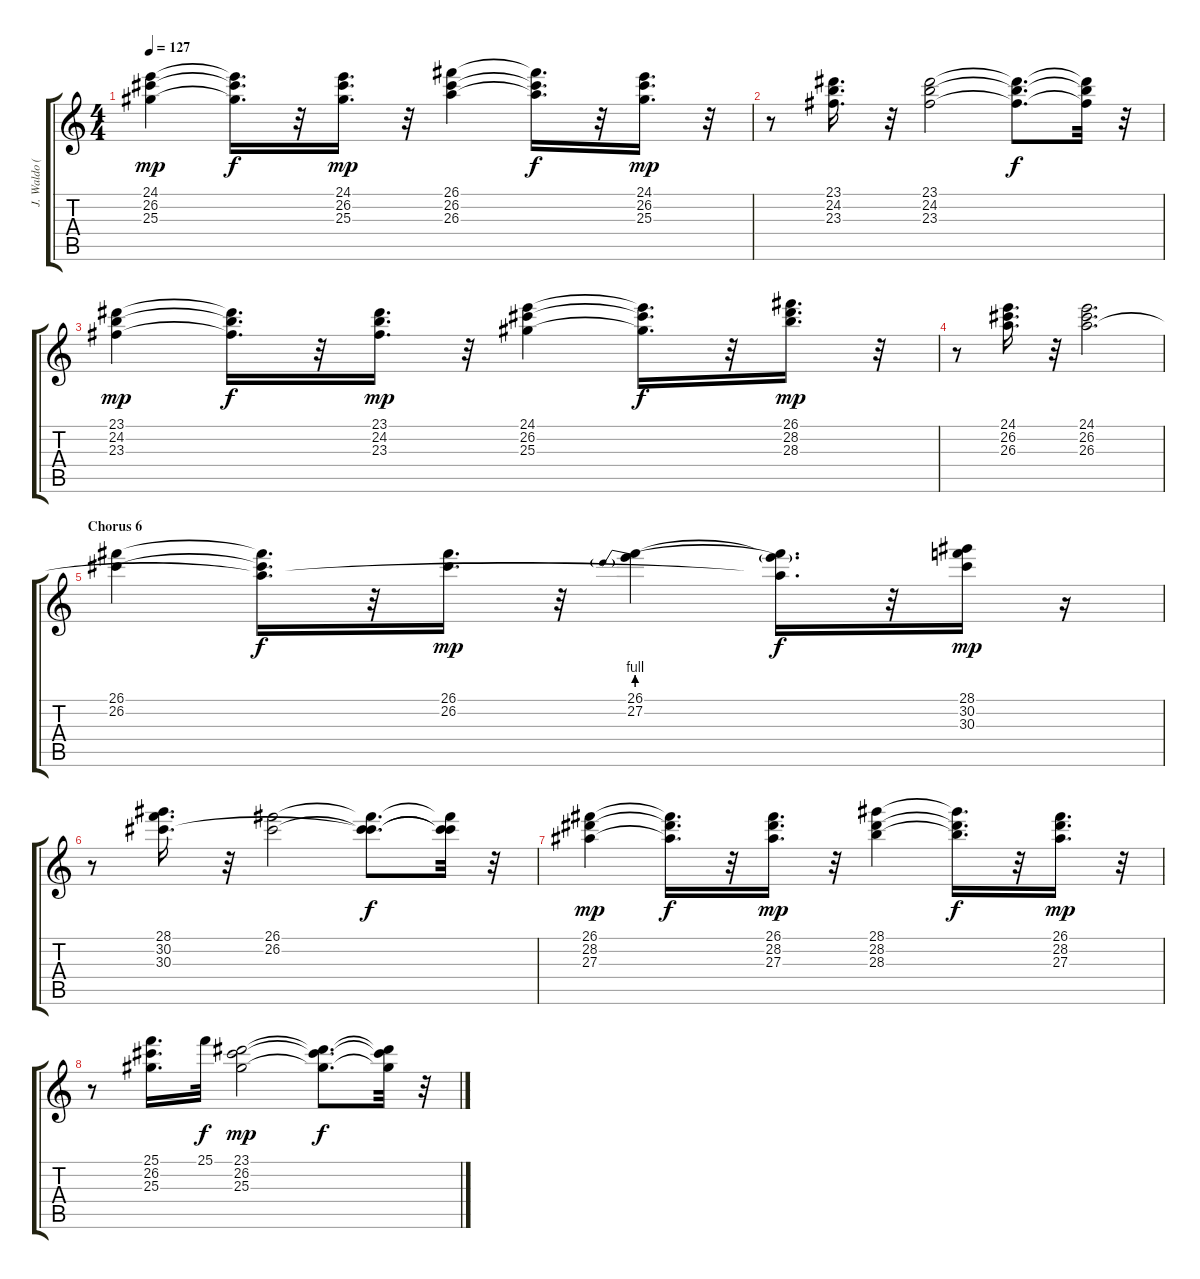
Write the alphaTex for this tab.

\track ("J. Waldo (Left)" "J. Waldo (") {instrument reedorgan}
\staff {score tabs}
\tuning (E4 B3 G3 D3 A2 E2) {hide}
\ts (4 4)
\tempo 127
\clef g2
\ks c
(24.1 26.2 25.3).4{dy mp} (24.1{t} 26.2{t} 25.3{t}).16{d dy f} r.32 (24.1 26.2 25.3).16{d dy mp} r.32 (26.1 26.2 26.3).4 (26.1{t} 26.2{t} 26.3{t}).16{d dy f} r.32 (24.1 26.2 25.3).16{d dy mp} r.32 |
r.8 (23.1 24.2 23.3).16{d} r.32 (23.1 24.2 23.3).2 (23.1{t} 24.2{t} 23.3{t}).8{d dy f} (23.1{t} 24.2{t} 23.3{t}).32 r.32 |
(23.1 24.2 23.3).4{dy mp} (23.1{t} 24.2{t} 23.3{t}).16{d dy f} r.32 (23.1 24.2 23.3).16{d dy mp} r.32 (24.1 26.2 25.3).4 (24.1{t} 26.2{t} 25.3{t}).16{d dy f} r.32 (26.1 28.2 28.3).16{d dy mp} r.32 |
r.8 (24.1 26.2 26.3).16{d} r.32 (24.1 26.2 26.3).2{d} |
\section ("" "Chorus 6")
(26.1 26.2).4 (26.1{t} 26.2{t} 26.3{t}).16{d dy f} r.32 (26.1 26.2).16{d dy mp} r.32 (26.1 27.2{be (prebend 0 4 60 4)}).4 (26.1{t} 27.2{t} 26.3{t}).16{d dy f} r.32 (28.1 30.2 30.3).16{dy mp} r.16 |
r.8 (28.1 30.2 30.3).16{d} r.32 (26.1 26.2).2 (26.1{t} 26.2{t} 30.3{t}).8{d dy f} (26.1{t} 26.2{t} 30.3{t}).32 r.32 |
(26.1 28.2 27.3).4{dy mp} (26.1{t} 28.2{t} 27.3{t}).16{d dy f} r.32 (26.1 28.2 27.3).16{d dy mp} r.32 (28.1 28.2 28.3).4 (28.1{t} 28.2{t} 28.3{t}).16{d dy f} r.32 (26.1 28.2 27.3).16{d dy mp} r.32 |
r.8 (25.1 26.2 25.3).16{d} 25.1.32{dy f} (23.1 26.2 25.3).2{dy mp} (23.1{t} 26.2{t} 25.3{t}).8{d dy f} (23.1{t} 26.2{t} 25.3{t}).32 r.32
